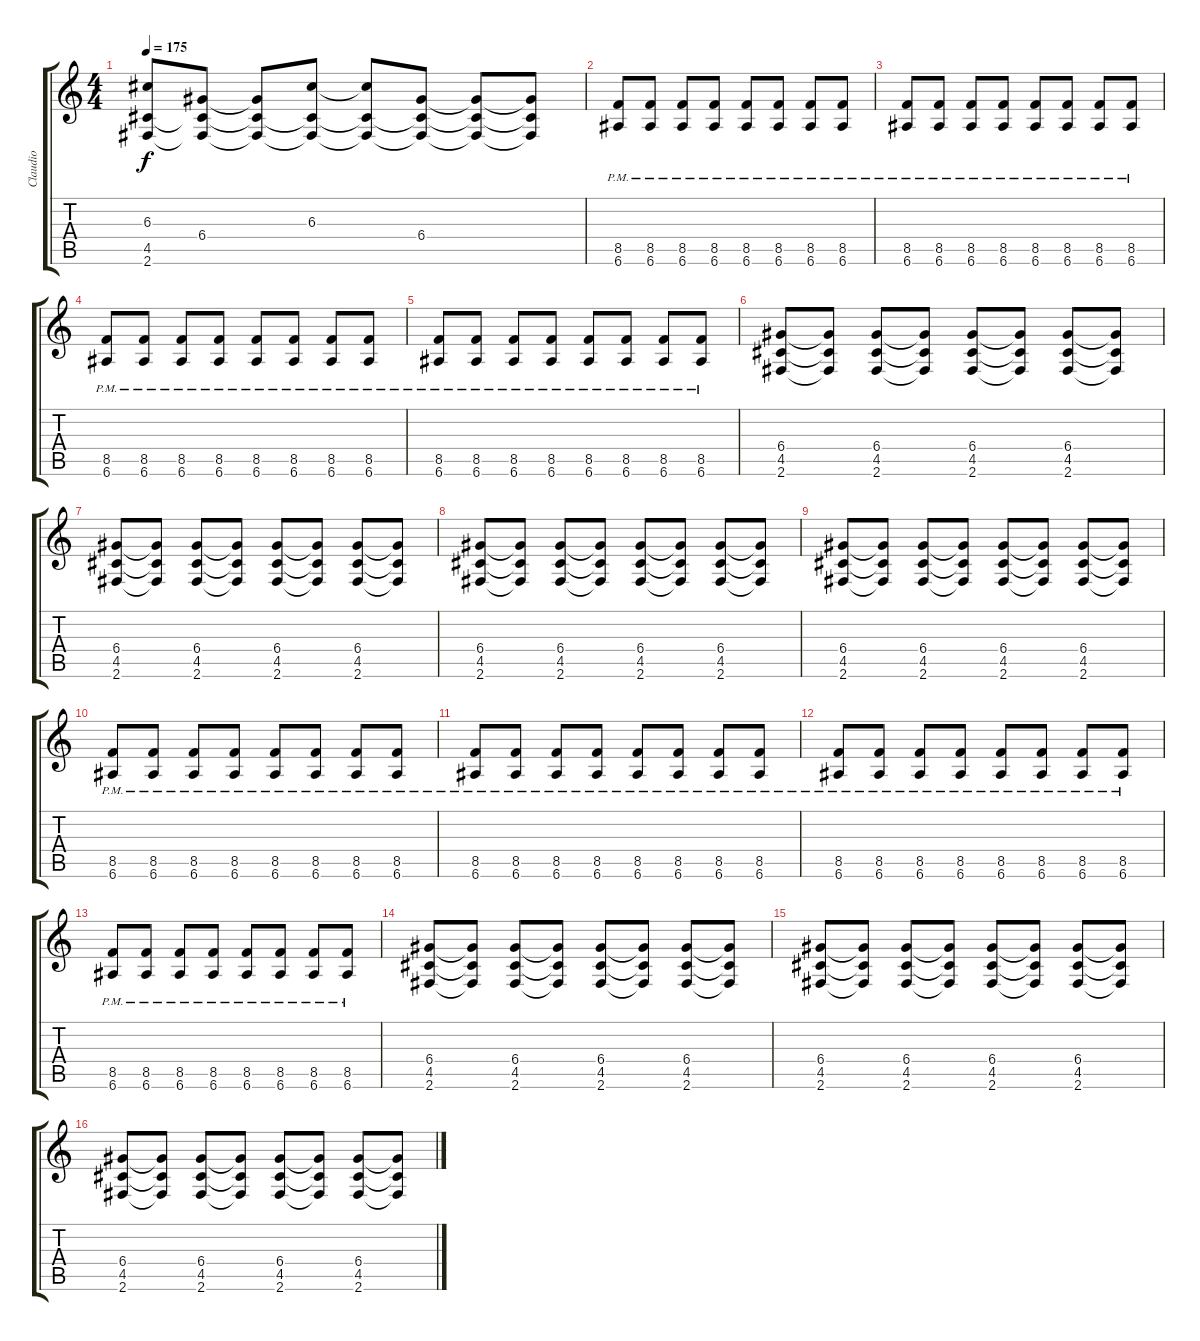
\track ("Claudio" "Claudio") {instrument distortionguitar}
\staff {score tabs}
\tuning (E4 B3 G3 D3 A2 E2) {hide}
\ts (4 4)
\tempo 175
\clef g2
\ks c
(6.3{t} 4.5{t} 2.6{t}).8{dy f} (6.4 4.5{t} 2.6{t}).8 (6.4{t} 4.5{t} 2.6{t}).8 (6.3 4.5{t} 2.6{t}).8 (6.3{t} 4.5{t} 2.6{t}).8 (6.4 4.5{t} 2.6{t}).8 (6.4{t} 4.5{t} 2.6{t}).8 (6.4{t} 4.5{t} 2.6{t}).8 |
(8.5{pm} 6.6{pm}).8 (8.5{pm} 6.6{pm}).8 (8.5{pm} 6.6{pm}).8 (8.5{pm} 6.6{pm}).8 (8.5{pm} 6.6{pm}).8 (8.5{pm} 6.6{pm}).8 (8.5{pm} 6.6{pm}).8 (8.5{pm} 6.6{pm}).8 |
(8.5{pm} 6.6{pm}).8 (8.5{pm} 6.6{pm}).8 (8.5{pm} 6.6{pm}).8 (8.5{pm} 6.6{pm}).8 (8.5{pm} 6.6{pm}).8 (8.5{pm} 6.6{pm}).8 (8.5{pm} 6.6{pm}).8 (8.5{pm} 6.6{pm}).8 |
(8.5{pm} 6.6{pm}).8 (8.5{pm} 6.6{pm}).8 (8.5{pm} 6.6{pm}).8 (8.5{pm} 6.6{pm}).8 (8.5{pm} 6.6{pm}).8 (8.5{pm} 6.6{pm}).8 (8.5{pm} 6.6{pm}).8 (8.5{pm} 6.6{pm}).8 |
(8.5{pm} 6.6{pm}).8 (8.5{pm} 6.6{pm}).8 (8.5{pm} 6.6{pm}).8 (8.5{pm} 6.6{pm}).8 (8.5{pm} 6.6{pm}).8 (8.5{pm} 6.6{pm}).8 (8.5{pm} 6.6{pm}).8 (8.5{pm} 6.6{pm}).8 |
(6.4 4.5 2.6).8 (6.4{t} 4.5{t} 2.6{t}).8 (6.4 4.5 2.6).8 (6.4{t} 4.5{t} 2.6{t}).8 (6.4 4.5 2.6).8 (6.4{t} 4.5{t} 2.6{t}).8 (6.4 4.5 2.6).8 (6.4{t} 4.5{t} 2.6{t}).8 |
(6.4 4.5 2.6).8 (6.4{t} 4.5{t} 2.6{t}).8 (6.4 4.5 2.6).8 (6.4{t} 4.5{t} 2.6{t}).8 (6.4 4.5 2.6).8 (6.4{t} 4.5{t} 2.6{t}).8 (6.4 4.5 2.6).8 (6.4{t} 4.5{t} 2.6{t}).8 |
(6.4 4.5 2.6).8 (6.4{t} 4.5{t} 2.6{t}).8 (6.4 4.5 2.6).8 (6.4{t} 4.5{t} 2.6{t}).8 (6.4 4.5 2.6).8 (6.4{t} 4.5{t} 2.6{t}).8 (6.4 4.5 2.6).8 (6.4{t} 4.5{t} 2.6{t}).8 |
(6.4 4.5 2.6).8 (6.4{t} 4.5{t} 2.6{t}).8 (6.4 4.5 2.6).8 (6.4{t} 4.5{t} 2.6{t}).8 (6.4 4.5 2.6).8 (6.4{t} 4.5{t} 2.6{t}).8 (6.4 4.5 2.6).8 (6.4{t} 4.5{t} 2.6{t}).8 |
(8.5{pm} 6.6{pm}).8 (8.5{pm} 6.6{pm}).8 (8.5{pm} 6.6{pm}).8 (8.5{pm} 6.6{pm}).8 (8.5{pm} 6.6{pm}).8 (8.5{pm} 6.6{pm}).8 (8.5{pm} 6.6{pm}).8 (8.5{pm} 6.6{pm}).8 |
(8.5{pm} 6.6{pm}).8 (8.5{pm} 6.6{pm}).8 (8.5{pm} 6.6{pm}).8 (8.5{pm} 6.6{pm}).8 (8.5{pm} 6.6{pm}).8 (8.5{pm} 6.6{pm}).8 (8.5{pm} 6.6{pm}).8 (8.5{pm} 6.6{pm}).8 |
(8.5{pm} 6.6{pm}).8 (8.5{pm} 6.6{pm}).8 (8.5{pm} 6.6{pm}).8 (8.5{pm} 6.6{pm}).8 (8.5{pm} 6.6{pm}).8 (8.5{pm} 6.6{pm}).8 (8.5{pm} 6.6{pm}).8 (8.5{pm} 6.6{pm}).8 |
(8.5{pm} 6.6{pm}).8 (8.5{pm} 6.6{pm}).8 (8.5{pm} 6.6{pm}).8 (8.5{pm} 6.6{pm}).8 (8.5{pm} 6.6{pm}).8 (8.5{pm} 6.6{pm}).8 (8.5{pm} 6.6{pm}).8 (8.5{pm} 6.6{pm}).8 |
(6.4 4.5 2.6).8 (6.4{t} 4.5{t} 2.6{t}).8 (6.4 4.5 2.6).8 (6.4{t} 4.5{t} 2.6{t}).8 (6.4 4.5 2.6).8 (6.4{t} 4.5{t} 2.6{t}).8 (6.4 4.5 2.6).8 (6.4{t} 4.5{t} 2.6{t}).8 |
(6.4 4.5 2.6).8 (6.4{t} 4.5{t} 2.6{t}).8 (6.4 4.5 2.6).8 (6.4{t} 4.5{t} 2.6{t}).8 (6.4 4.5 2.6).8 (6.4{t} 4.5{t} 2.6{t}).8 (6.4 4.5 2.6).8 (6.4{t} 4.5{t} 2.6{t}).8 |
(6.4 4.5 2.6).8 (6.4{t} 4.5{t} 2.6{t}).8 (6.4 4.5 2.6).8 (6.4{t} 4.5{t} 2.6{t}).8 (6.4 4.5 2.6).8 (6.4{t} 4.5{t} 2.6{t}).8 (6.4 4.5 2.6).8 (6.4{t} 4.5{t} 2.6{t}).8
